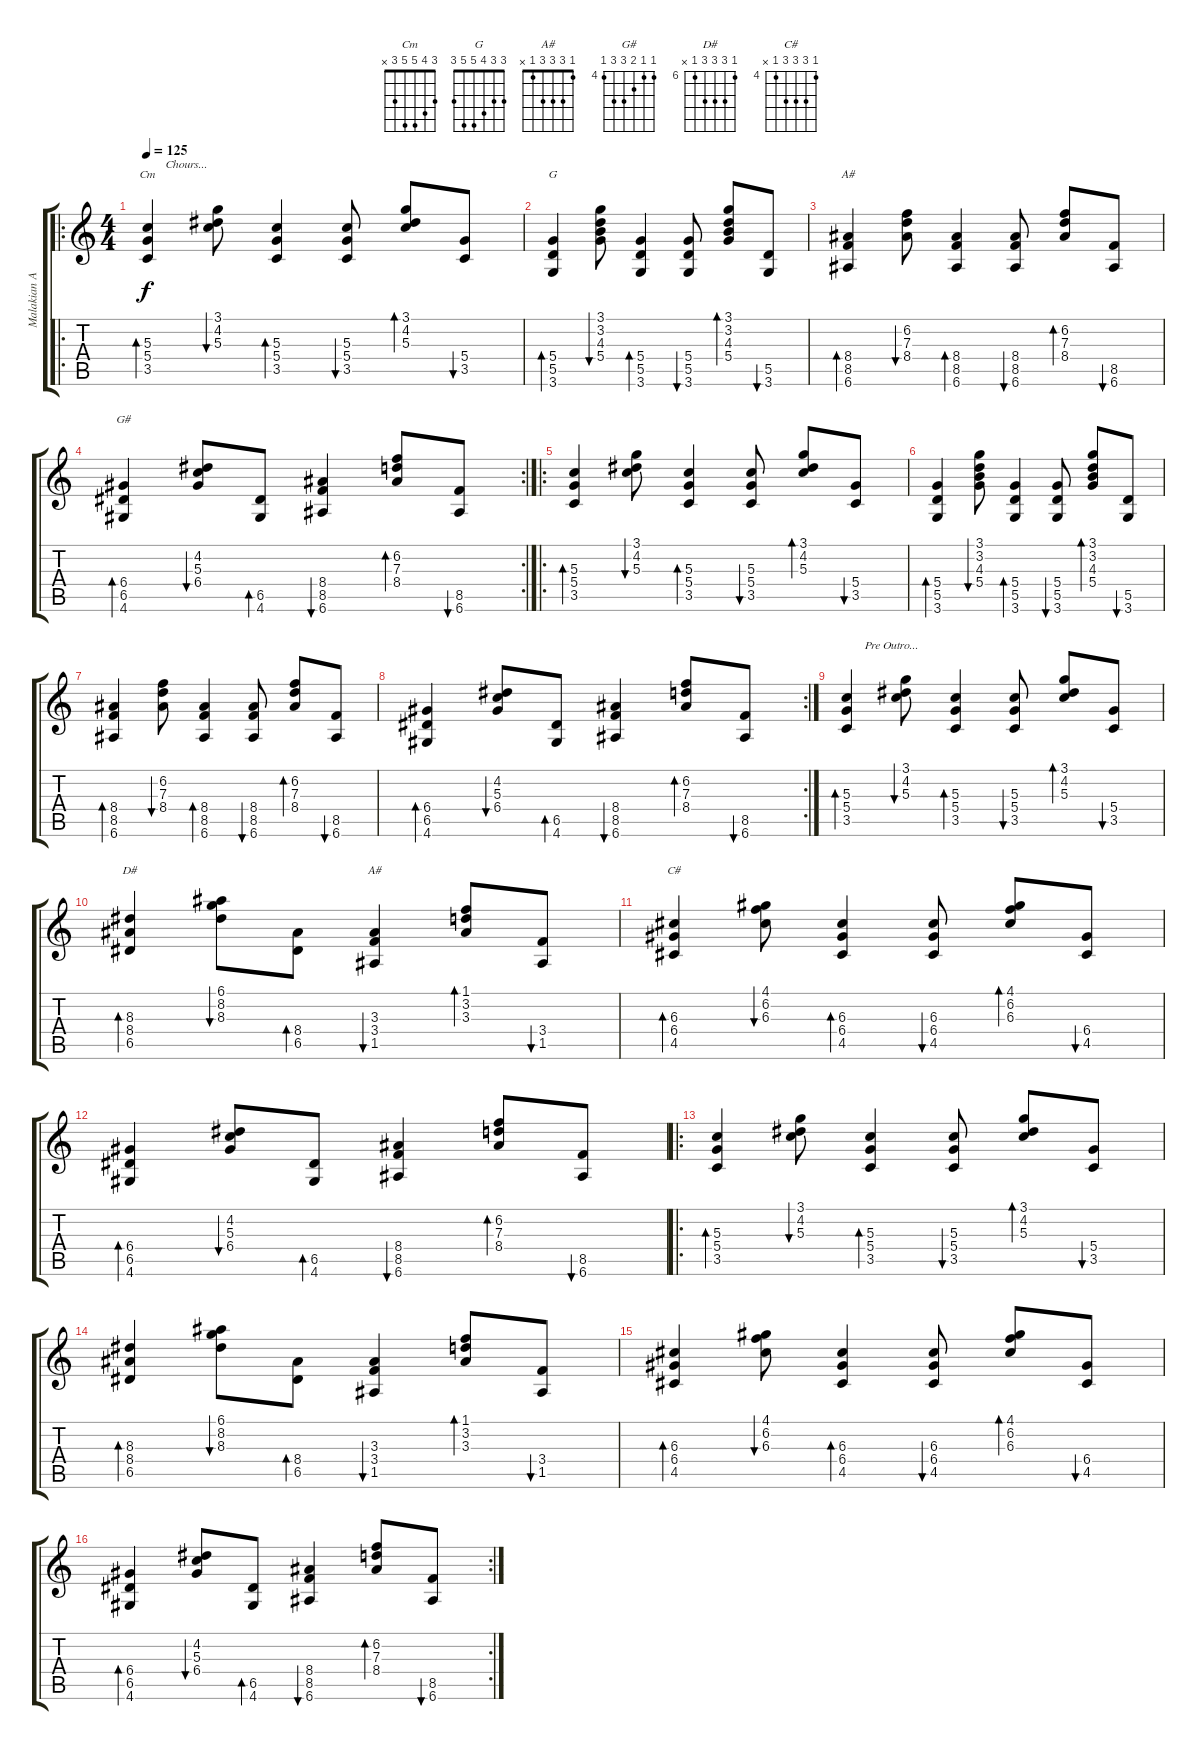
\track ("Malakian Acoustic" "Malakian A") {instrument acousticguitarsteel}
\staff {score tabs}
\tuning (E4 B3 G3 D3 A2 E2) {hide}
\chord ("Cm" 3 4 5 5 3 x)
\chord ("G" 3 3 4 5 5 3)
\chord ("A#" 6 6 7 8 8 6) {firstfret 6}
\chord ("G#" 4 4 5 6 6 4) {firstfret 4}
\chord ("D#" 6 8 8 8 6 x) {firstfret 6}
\chord ("A#" 1 3 3 3 1 x)
\chord ("C#" 4 6 6 6 4 x) {firstfret 4}
\ro
\ts (4 4)
\tempo 125
\clef g2
\ks c
(5.3 5.4 3.5).4{bd 60 ch "Cm" txt "      Chours..." dy f} (3.1 4.2 5.3).8{bu 60} (5.3 5.4 3.5).4{bd 60} (5.3 5.4 3.5).8{bu 60} (3.1 4.2 5.3).8{bd 60} (5.4 3.5).8{bu 60} |
(5.4 5.5 3.6).4{bd 60 ch "G"} (3.1 3.2 4.3 5.4).8{bu 60} (5.4 5.5 3.6).4{bd 60} (5.4 5.5 3.6).8{bu 60} (3.1 3.2 4.3 5.4).8{bd 60} (5.5 3.6).8{bu 60} |
(8.4 8.5 6.6).4{bd 60 ch "A#"} (6.2 7.3 8.4).8{bu 60} (8.4 8.5 6.6).4{bd 60} (8.4 8.5 6.6).8{bu 60} (6.2 7.3 8.4).8{bd 60} (8.5 6.6).8{bu 60} |
\rc 2
(6.4 6.5 4.6).4{bd 60 ch "G#"} (4.2 5.3 6.4).8{bu 60} (6.5 4.6).8{bd 60} (8.4 8.5 6.6).4{bu 60} (6.2 7.3 8.4).8{bd 60} (8.5 6.6).8{bu 60} |
\ro
(5.3 5.4 3.5).4{bd 60} (3.1 4.2 5.3).8{bu 60} (5.3 5.4 3.5).4{bd 60} (5.3 5.4 3.5).8{bu 60} (3.1 4.2 5.3).8{bd 60} (5.4 3.5).8{bu 60} |
(5.4 5.5 3.6).4{bd 60} (3.1 3.2 4.3 5.4).8{bu 60} (5.4 5.5 3.6).4{bd 60} (5.4 5.5 3.6).8{bu 60} (3.1 3.2 4.3 5.4).8{bd 60} (5.5 3.6).8{bu 60} |
(8.4 8.5 6.6).4{bd 60} (6.2 7.3 8.4).8{bu 60} (8.4 8.5 6.6).4{bd 60} (8.4 8.5 6.6).8{bu 60} (6.2 7.3 8.4).8{bd 60} (8.5 6.6).8{bu 60} |
\rc 2
(6.4 6.5 4.6).4{bd 60} (4.2 5.3 6.4).8{bu 60} (6.5 4.6).8{bd 60} (8.4 8.5 6.6).4{bu 60} (6.2 7.3 8.4).8{bd 60} (8.5 6.6).8{bu 60} |
(5.3 5.4 3.5).4{bd 60 txt "      Pre Outro..."} (3.1 4.2 5.3).8{bu 60} (5.3 5.4 3.5).4{bd 60} (5.3 5.4 3.5).8{bu 60} (3.1 4.2 5.3).8{bd 60} (5.4 3.5).8{bu 60} |
(8.3 8.4 6.5).4{bd 60 ch "D#"} (6.1 8.2 8.3).8{bu 60} (8.4 6.5).8{bd 60} (3.3 3.4 1.5).4{bu 60 ch "A#"} (1.1 3.2 3.3).8{bd 60} (3.4 1.5).8{bu 60} |
(6.3 6.4 4.5).4{bd 60 ch "C#"} (4.1 6.2 6.3).8{bu 60} (6.3 6.4 4.5).4{bd 60} (6.3 6.4 4.5).8{bu 60} (4.1 6.2 6.3).8{bd 60} (6.4 4.5).8{bu 60} |
(6.4 6.5 4.6).4{bd 60} (4.2 5.3 6.4).8{bu 60} (6.5 4.6).8{bd 60} (8.4 8.5 6.6).4{bu 60} (6.2 7.3 8.4).8{bd 60} (8.5 6.6).8{bu 60} |
\ro
(5.3 5.4 3.5).4{bd 60} (3.1 4.2 5.3).8{bu 60} (5.3 5.4 3.5).4{bd 60} (5.3 5.4 3.5).8{bu 60} (3.1 4.2 5.3).8{bd 60} (5.4 3.5).8{bu 60} |
(8.3 8.4 6.5).4{bd 60} (6.1 8.2 8.3).8{bu 60} (8.4 6.5).8{bd 60} (3.3 3.4 1.5).4{bu 60} (1.1 3.2 3.3).8{bd 60} (3.4 1.5).8{bu 60} |
(6.3 6.4 4.5).4{bd 60} (4.1 6.2 6.3).8{bu 60} (6.3 6.4 4.5).4{bd 60} (6.3 6.4 4.5).8{bu 60} (4.1 6.2 6.3).8{bd 60} (6.4 4.5).8{bu 60} |
\rc 2
(6.4 6.5 4.6).4{bd 60} (4.2 5.3 6.4).8{bu 60} (6.5 4.6).8{bd 60} (8.4 8.5 6.6).4{bu 60} (6.2 7.3 8.4).8{bd 60} (8.5 6.6).8{bu 60}
